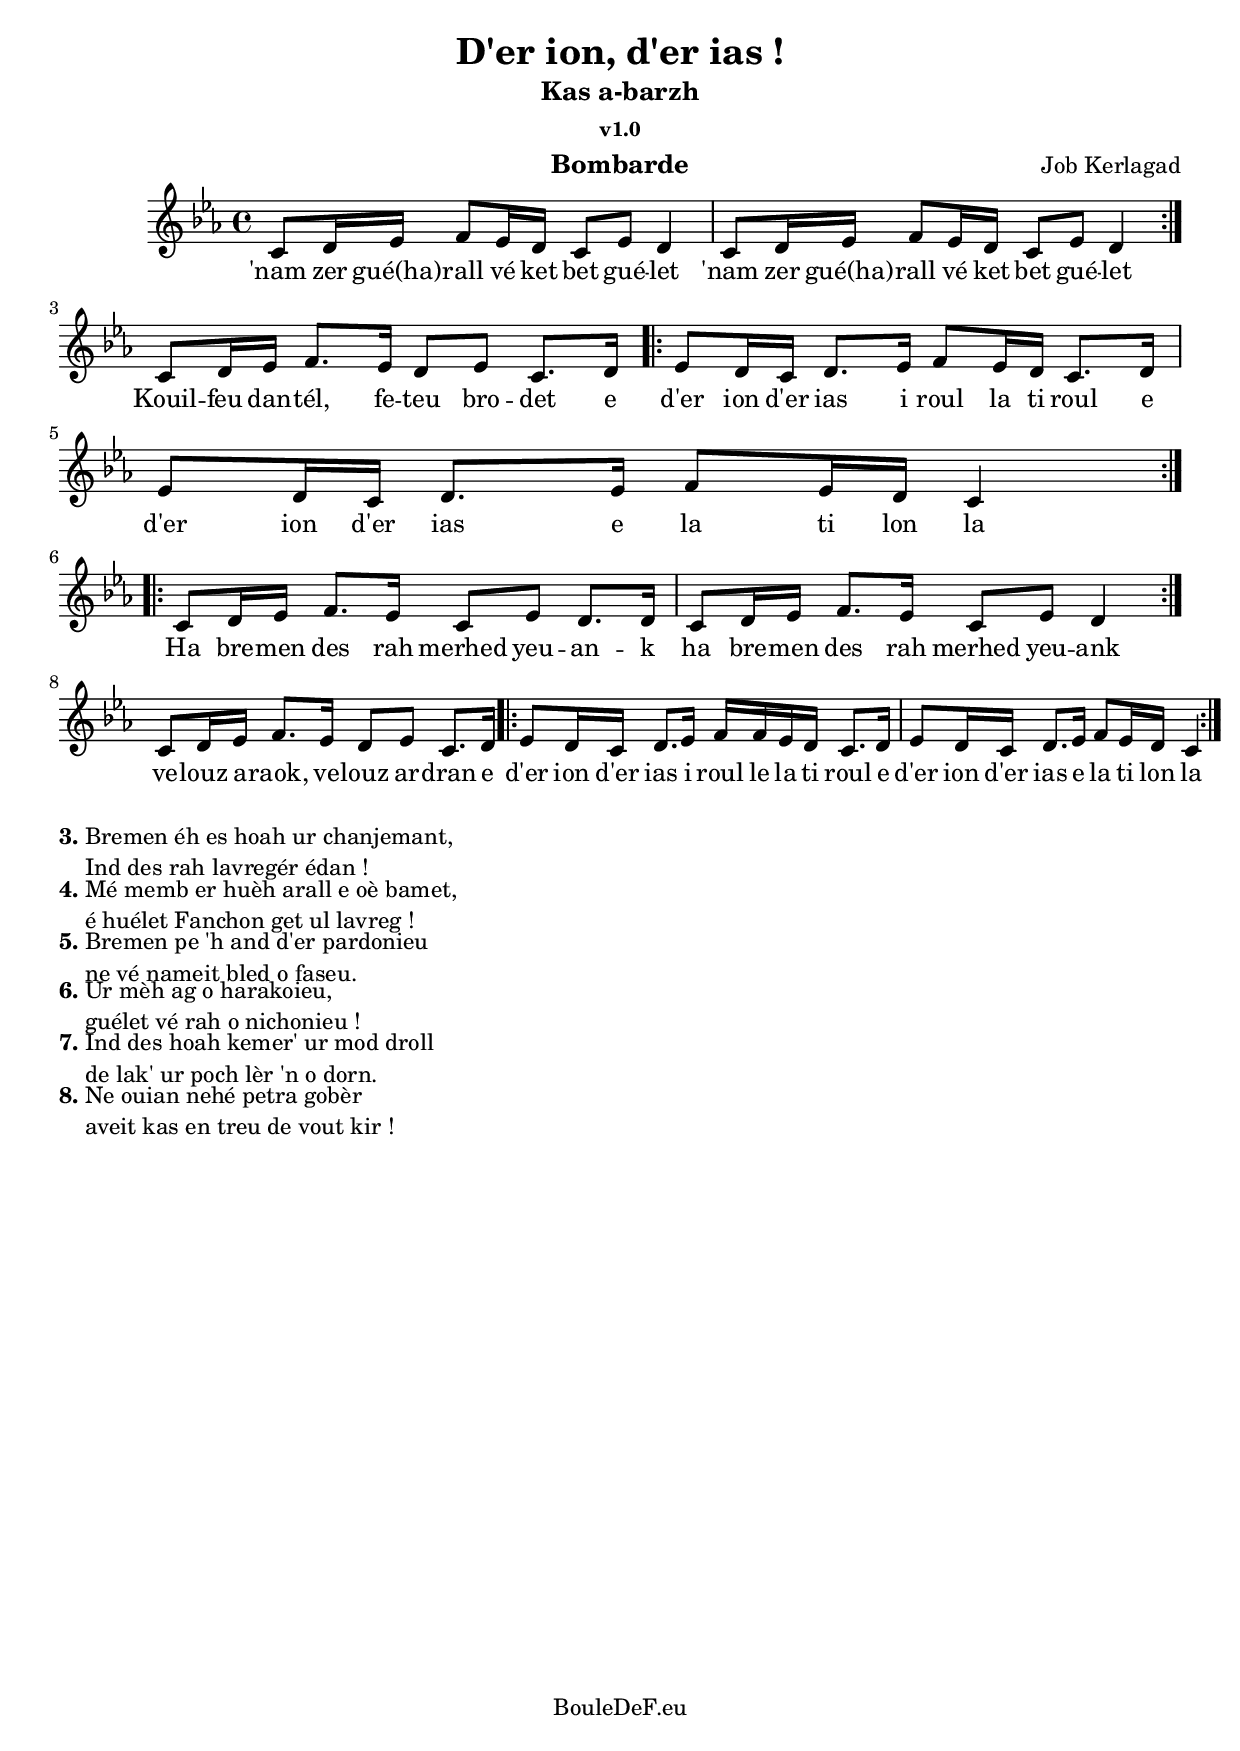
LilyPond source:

\version "2.14.2"
\include "italiano.ly"

\header {
	title = "D'er ion, d'er ias !"
	subtitle = "Kas a-barzh"
	subsubtitle = "v1.0"
	composer = "Job Kerlagad"
	instrument = "Bombarde"
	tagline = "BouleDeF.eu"
}

\score {
	\new Staff \relative sib {
		\clef treble
		\key mib \major
		\time 4/4

		\repeat volta 2 {
			do8 re16 mib fa8 mib16 re do8 mib re4
			| do8 re16 mib fa8 mib16 re do8 mib re4
		}
		\break
		| do8 re16 mib fa8. mib16 re8 mib do8. re16
		\repeat volta 2 {
			| mib8 re16 do re8. mib16  fa8 mib16 re do8. re16
			| mib8 re16 do re8. mib16  fa8 mib16 re do4
		}
		\break

		\repeat volta 2 {
			| do8 re16 mib fa8. mib16 do8 mib re8. re16
			| do8 re16 mib fa8. mib16 do8 mib re4
		}
		\break
		| do8 re16 mib fa8. mib16 re8 mib do8. re16 \noBreak
		\repeat volta 2 {
			| mib8 re16 do re8. mib16 fa fa mib re do8. re16
			\noBreak
			| mib8 re16 do re8. mib16 fa8 mib16 re do4
		}
	}
	\addlyrics {
		'nam zer gué(ha) -- rall vé ket bet gué -- let
		| 'nam zer gué(ha) -- rall vé ket bet gué -- let
		| Kouil -- feu dan -- tél, fe -- teu bro -- det e
		| d'er ion d'er ias i roul la ti roul e
		| d'er ion d'er ias e la ti lon la
		| Ha bre -- men des rah merhed yeu -- an -- k
		| ha bre -- men des rah merhed yeu -- ank
		| ve -- louz a -- raok, ve -- louz ar -- dran e
		| d'er ion d'er ias i roul le la ti roul e
		| d'er ion d'er ias e la ti lon la
	}
}

\markup {
	\column {
		\line {
			\bold "3."
			\column {
				"Bremen éh es hoah ur chanjemant,"
				"Ind des rah lavregér édan !"
			}
		}
		\line {
			\bold "4."
			\column {
				"Mé memb er huèh arall e oè bamet,"
				"é huélet Fanchon get ul lavreg !"
			}
		}
		\line {
			\bold "5."
			\column {
				"Bremen pe 'h and d'er pardonieu"
				"ne vé nameit bled o faseu."
			}
		}
		\line {
			\bold "6."
			\column {
				"Ur mèh ag o harakoieu,"
				"guélet vé rah o nichonieu !"
			}
		}
		\line {
			\bold "7."
			\column {
				"Ind des hoah kemer' ur mod droll"
				"de lak' ur poch lèr 'n o dorn."
			}
		}
		\line {
			\bold "8."
			\column {
				"Ne ouian nehé petra gobèr"
				"aveit kas en treu de vout kir !"
			}
		}
	}
}

